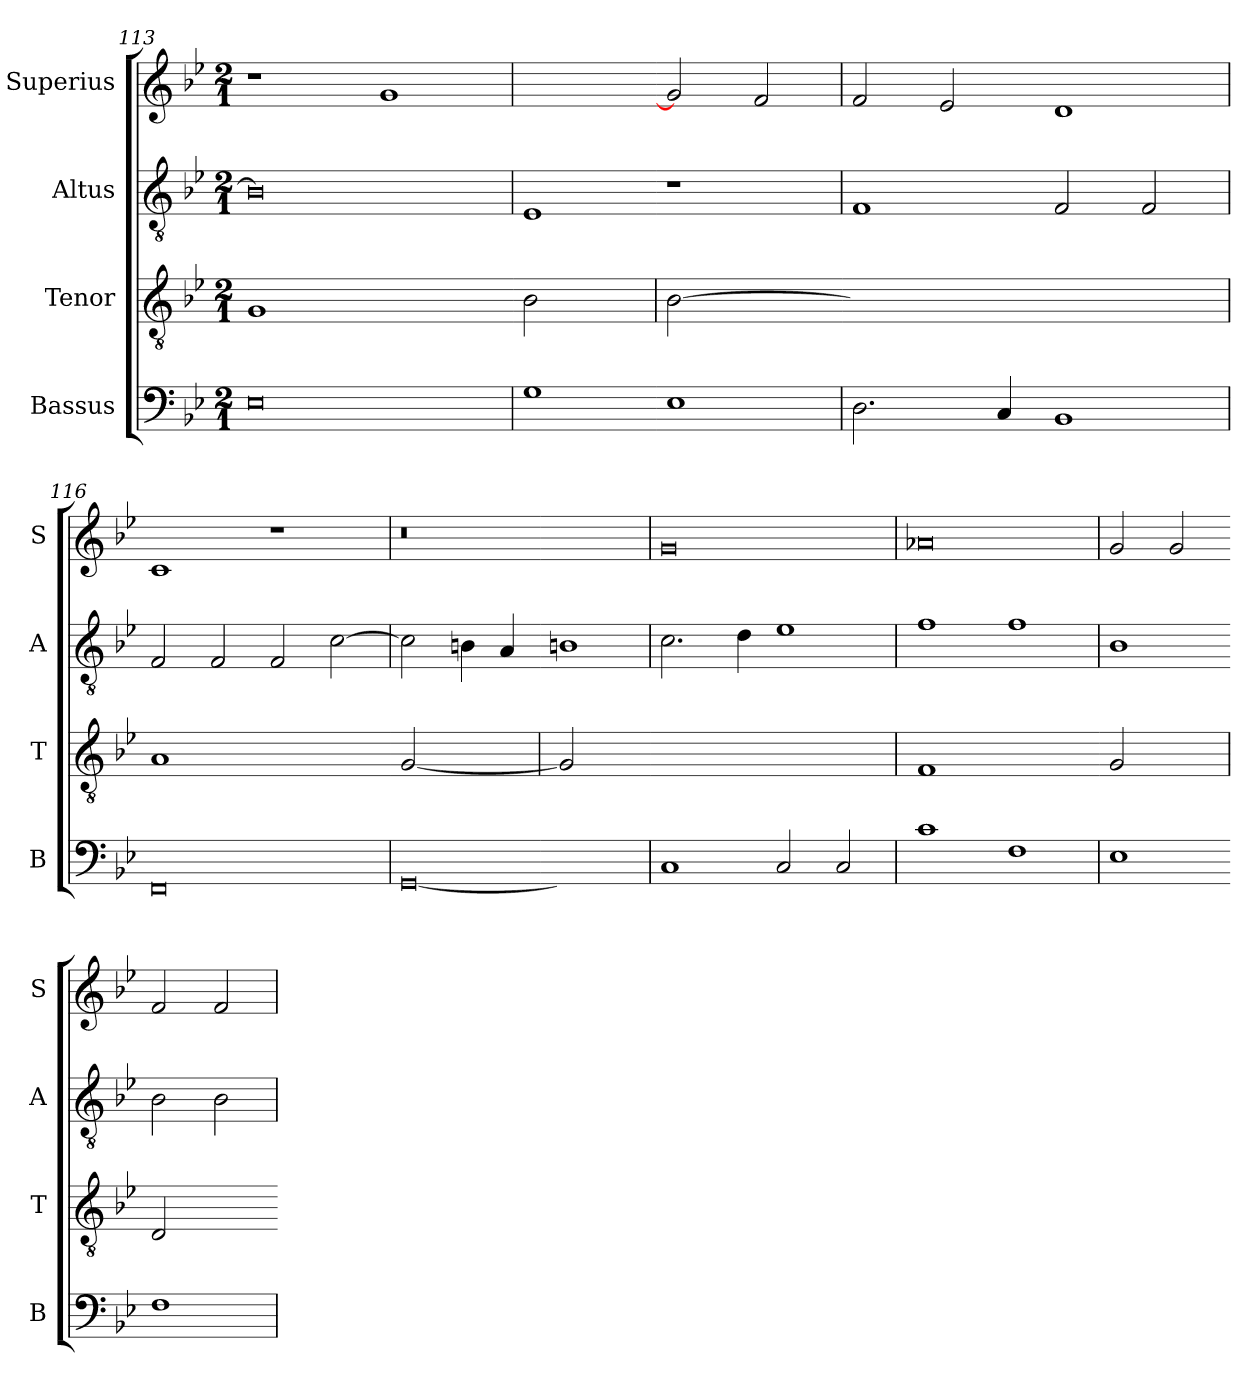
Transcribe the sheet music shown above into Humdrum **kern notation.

**kern	**kern	**kern	**kern
*part4	*part3	*part2	*part1
*staff4	*staff3	*staff2	*staff1
*I"Bassus	*I"Tenor	*I"Altus	*I"Superius
*I'B	*I'T	*I'A	*I'S
*clefF4	*clefGv2	*clefGv2	*clefG2
*k[b-e-]	*k[b-e-]	*k[b-e-]	*k[b-e-]
*M2/1	*M2/1	*M2/1	*M2/1
=113	=113	=113	=113
!	!LO:N:vis=1	!	!
0E-	0G	0B-]	1r
.	.	.	1g
=114	=114-	=114	=114
!	!LO:N:vis=2	!	!
1G	[y1B-	1E-	[1gyy
=-	=	=-	=-
!	!LO:N:vis=2	!	!
1E-	1B-_	1r	2g]
.	.	.	2f/
=115	=115-	=115	=115
!	!LO:N:vis=1	!	!
2.D\	0B-yy]	1F	2f/
.	.	.	2e-/
4C/	.	.	.
1BB-	.	2F/	1d
.	.	2F/	.
=116	=116	=116	=116
!	!LO:N:vis=1	!	!
0FF	0A	2F/	1c
.	.	2F/	.
.	.	2F/	1r
.	.	[2c\	.
=117	=117-	=117	=117
!LO:N:vis=0	!LO:N:vis=2	!	!LO:N:vis=0
[1GG	[1G	2c\]	1r
.	.	4Bn\	.
.	.	4A/	.
=-	=	=-	=-
!	!LO:N:vis=2	!	!
1GGyy]	1G]	1Bn	1ryy
=118	=118-	=118	=118
!	!LO:N:vis=1	!	!
1C	0Gyy]	2.c\	0g
.	.	4d\	.
2C/	.	1e-	.
2C/	.	.	.
=119	=119	=119	=119
!	!LO:N:vis=1	!	!
1c	0F	1f	0a-X
1F	.	1f	.
=120	=120-	=120	=120
!	!LO:N:vis=2	!	!
1E-	1G	1B-	2g/
.	.	.	2g/
=-	=	=-	=-
!	!LO:N:vis=2	!	!
1F	1D	2B-\	2f/
.	.	2B-\	2f/
=	=-	=	=
*-	*-	*-	*-
